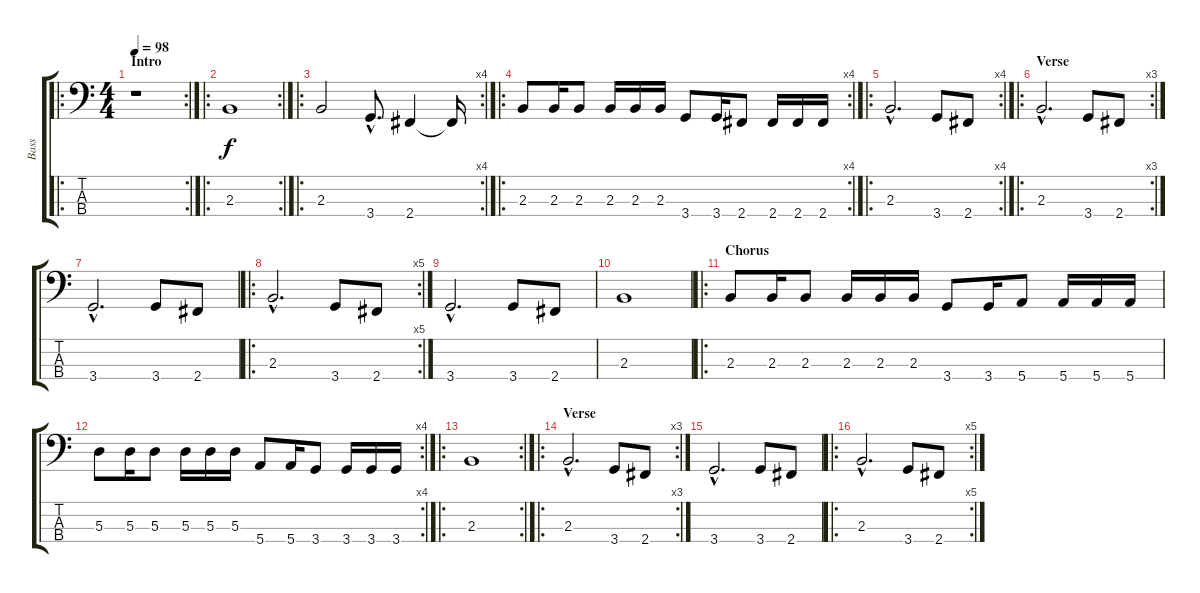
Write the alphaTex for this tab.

\track ("Bass" "Bass") {instrument electricbasspick}
\staff {score tabs}
\tuning (G2 D2 A1 E1) {hide}
\ro
\rc 2
\ts (4 4)
\section ("" "Intro")
\tempo 98
\clef f4
\ks c
r.1{dy f instrument electricbasspick} |
\ro
\rc 2
2.3.1 |
\ro
\rc 4
2.3.2 3.4{hac}.8{d} 2.4.4 2.4{t}.16 |
\ro
\rc 4
2.3.8 2.3.16 2.3.8 2.3.16 2.3.16 2.3.16 3.4.8 3.4.16 2.4.8 2.4.16 2.4.16 2.4.16 |
\ro
\rc 4
2.3{hac}.2{d} 3.4.8 2.4.8 |
\ro
\rc 3
\section ("" "Verse")
2.3{hac}.2{d} 3.4.8 2.4.8 |
3.4{hac}.2{d} 3.4.8 2.4.8 |
\ro
\rc 5
2.3{hac}.2{d} 3.4.8 2.4.8 |
3.4{hac}.2{d} 3.4.8 2.4.8 |
2.3.1 |
\ro
\section ("" "Chorus")
2.3.8 2.3.16 2.3.8 2.3.16 2.3.16 2.3.16 3.4.8 3.4.16 5.4.8 5.4.16 5.4.16 5.4.16 |
\rc 4
5.3.8 5.3.16 5.3.8 5.3.16 5.3.16 5.3.16 5.4.8 5.4.16 3.4.8 3.4.16 3.4.16 3.4.16 |
\ro
\rc 2
2.3.1 |
\ro
\rc 3
\section ("" "Verse")
2.3{hac}.2{d} 3.4.8 2.4.8 |
3.4{hac}.2{d} 3.4.8 2.4.8 |
\ro
\rc 5
2.3{hac}.2{d} 3.4.8 2.4.8
